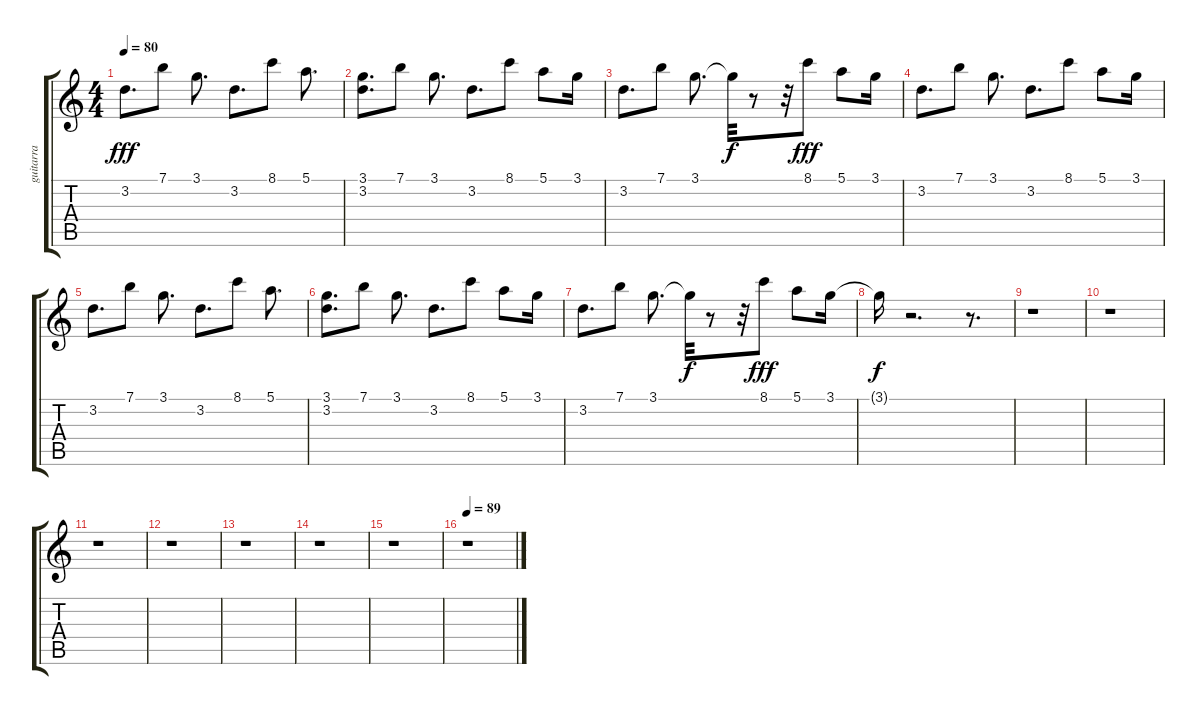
\track ("guitarra" "guitarra") {instrument electricguitarjazz}
\staff {score tabs}
\tuning (E4 B3 G3 D3 A2 E2) {hide}
\ts (4 4)
\tempo 80
\clef g2
\ks c
3.2.8{d dy fff} 7.1.8 3.1.8{d} 3.2.8{d} 8.1.8 5.1.8{d} |
(3.1 3.2).8{d} 7.1.8 3.1.8{d} 3.2.8{d} 8.1.8 5.1.8 3.1.16 |
3.2.8{d} 7.1.8 3.1.8{d} 3.1{t}.32{dy f} r.8 r.32 8.1.8{dy fff} 5.1.8 3.1.16 |
3.2.8{d} 7.1.8 3.1.8{d} 3.2.8{d} 8.1.8 5.1.8 3.1.16 |
3.2.8{d} 7.1.8 3.1.8{d} 3.2.8{d} 8.1.8 5.1.8{d} |
(3.1 3.2).8{d} 7.1.8 3.1.8{d} 3.2.8{d} 8.1.8 5.1.8 3.1.16 |
3.2.8{d} 7.1.8 3.1.8{d} 3.1{t}.32{dy f} r.8 r.32 8.1.8{dy fff} 5.1.8 3.1.16 |
3.1{t}.16{dy f} r.2{d} r.8{d} |
r.1 |
r.1 |
r.1 |
r.1 |
r.1 |
r.1 |
r.1 |
\tempo 89
r.1
